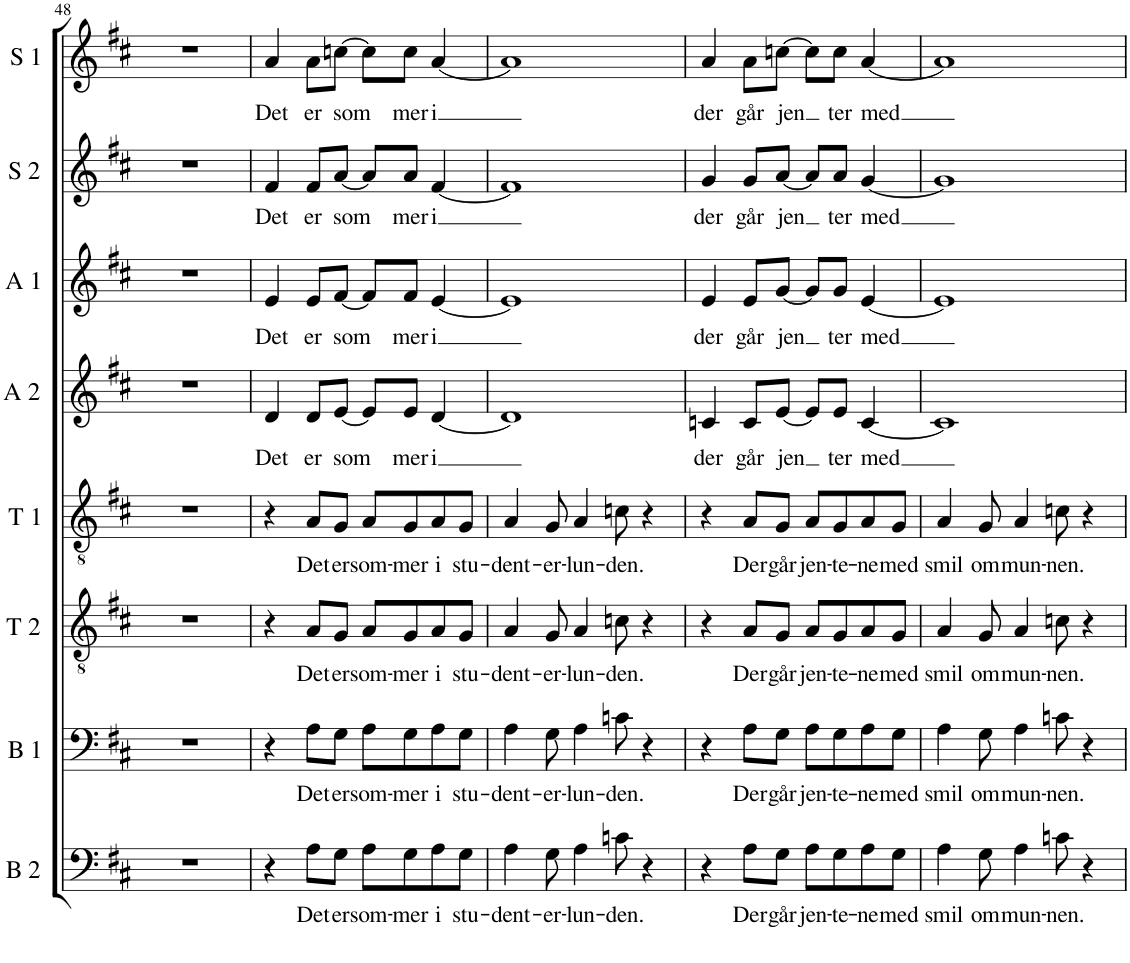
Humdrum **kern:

**kern	**text	**kern	**text	**kern	**text	**kern	**text	**kern	**text	**kern	**text	**kern	**text	**kern	**text
*part8	*part8	*part7	*part7	*part6	*part6	*part5	*part5	*part4	*part4	*part3	*part3	*part2	*part2	*part1	*part1
*staff8	*staff8	*staff7	*staff7	*staff6	*staff6	*staff5	*staff5	*staff4	*staff4	*staff3	*staff3	*staff2	*staff2	*staff1	*staff1
*I"Bass 2	*	*I"Bass 1	*	*I"Tenor 2	*	*I"Tenor 1	*	*I"Alt 2	*	*I"Alt 1	*	*I"Sopran 2	*	*I"Sopran 1	*
*I'B 2	*	*I'B 1	*	*I'T 2	*	*I'T 1	*	*I'A 2	*	*I'A 1	*	*I'S 2	*	*I'S 1	*
!!LO:PB:g=z
*clefF4	*	*clefF4	*	*clefGv2	*	*clefGv2	*	*clefG2	*	*clefG2	*	*clefG2	*	*clefG2	*
*k[f#c#]	*	*k[f#c#]	*	*k[f#c#]	*	*k[f#c#]	*	*k[f#c#]	*	*k[f#c#]	*	*k[f#c#]	*	*k[f#c#]	*
*M4/4	*	*M4/4	*	*M4/4	*	*M4/4	*	*M4/4	*	*M4/4	*	*M4/4	*	*M4/4	*
=48	=48	=48	=48	=48	=48	=48	=48	=48	=48	=48	=48	=48	=48	=48	=48
1r	.	1r	.	1r	.	1r	.	1r	.	1r	.	1r	.	1r	.
=49	=49	=49	=49	=49	=49	=49	=49	=49	=49	=49	=49	=49	=49	=49	=49
!	!	!	!	!	!	!	!	!	!LO:LY:b	!	!LO:LY:b	!	!LO:LY:b	!	!LO:LY:b
4r	.	4r	.	4r	.	4r	.	4d/	Det	4e/	Det	4f#/	Det	4a/	Det
!	!LO:LY:b	!	!LO:LY:b	!	!LO:LY:b	!	!LO:LY:b	!	!LO:LY:b	!	!LO:LY:b	!	!LO:LY:b	!	!LO:LY:b
8A\L	Det	8A\L	Det	8A/L	Det	8A/L	Det	8d/L	er	8e/L	er	8f#/L	er	8a\L	er
!	!LO:LY:b	!	!LO:LY:b	!	!LO:LY:b	!	!LO:LY:b	!	!LO:LY:b	!	!LO:LY:b	!	!LO:LY:b	!	!LO:LY:b
8G\J	er	8G\J	er	8G/J	er	8G/J	er	[8e/J	som	[8f#/J	som	[8a/J	som	[8ccn\J	som
!	!LO:LY:b	!	!LO:LY:b	!	!LO:LY:b	!	!LO:LY:b	!	!	!	!	!	!	!	!
8A\L	som-	8A\L	som-	8A/L	som-	8A/L	som-	8e/L]	.	8f#/L]	.	8a/L]	.	8cc\L]	.
!	!LO:LY:b	!	!LO:LY:b	!	!LO:LY:b	!	!LO:LY:b	!	!LO:LY:b	!	!LO:LY:b	!	!LO:LY:b	!	!LO:LY:b
8G\	-mer	8G\	-mer	8G/	-mer	8G/	-mer	8e/J	mer	8f#/J	mer	8a/J	mer	8cc\J	mer
!	!LO:LY:b	!	!LO:LY:b	!	!LO:LY:b	!	!LO:LY:b	!	!LO:LY:b	!	!LO:LY:b	!	!LO:LY:b	!	!LO:LY:b
8A\	i	8A\	i	8A/	i	8A/	i	[4d/	i	[4e/	i	[4f#/	i	[4a/	i
!	!LO:LY:b	!	!LO:LY:b	!	!LO:LY:b	!	!LO:LY:b	!	!	!	!	!	!	!	!
8G\J	stu-	8G\J	stu-	8G/J	stu-	8G/J	stu-	.	.	.	.	.	.	.	.
=50	=50	=50	=50	=50	=50	=50	=50	=50	=50	=50	=50	=50	=50	=50	=50
!	!LO:LY:b	!	!LO:LY:b	!	!LO:LY:b	!	!LO:LY:b	!	!	!	!	!	!	!	!
4A\	-dent-	4A\	-dent-	4A/	-dent-	4A/	-dent-	1d]	.	1e]	.	1f#]	.	1a]	.
!	!LO:LY:b	!	!LO:LY:b	!	!LO:LY:b	!	!LO:LY:b	!	!	!	!	!	!	!	!
8G\	-er-	8G\	-er-	8G/	-er-	8G/	-er-	.	.	.	.	.	.	.	.
!	!LO:LY:b	!	!LO:LY:b	!	!LO:LY:b	!	!LO:LY:b	!	!	!	!	!	!	!	!
4A\	-lun-	4A\	-lun-	4A/	-lun-	4A/	-lun-	.	.	.	.	.	.	.	.
!	!LO:LY:b	!	!LO:LY:b	!	!LO:LY:b	!	!LO:LY:b	!	!	!	!	!	!	!	!
8cn\	-den.	8cn\	-den.	8cn\	-den.	8cn\	-den.	.	.	.	.	.	.	.	.
4r	.	4r	.	4r	.	4r	.	.	.	.	.	.	.	.	.
=51	=51	=51	=51	=51	=51	=51	=51	=51	=51	=51	=51	=51	=51	=51	=51
!	!	!	!	!	!	!	!	!	!LO:LY:b	!	!LO:LY:b	!	!LO:LY:b	!	!LO:LY:b
4r	.	4r	.	4r	.	4r	.	4cn/	der	4e/	der	4g/	der	4a/	der
!	!LO:LY:b	!	!LO:LY:b	!	!LO:LY:b	!	!LO:LY:b	!	!LO:LY:b	!	!LO:LY:b	!	!LO:LY:b	!	!LO:LY:b
8A\L	Der	8A\L	Der	8A/L	Der	8A/L	Der	8c/L	går	8e/L	går	8g/L	går	8a\L	går
!	!LO:LY:b	!	!LO:LY:b	!	!LO:LY:b	!	!LO:LY:b	!	!LO:LY:b	!	!LO:LY:b	!	!LO:LY:b	!	!LO:LY:b
8G\J	går	8G\J	går	8G/J	går	8G/J	går	[8e/J	jen	[8g/J	jen	[8a/J	jen	[8ccn\J	jen
!	!LO:LY:b	!	!LO:LY:b	!	!LO:LY:b	!	!LO:LY:b	!	!	!	!	!	!	!	!
8A\L	jen-	8A\L	jen-	8A/L	jen-	8A/L	jen-	8e/L]	.	8g/L]	.	8a/L]	.	8cc\L]	.
!	!LO:LY:b	!	!LO:LY:b	!	!LO:LY:b	!	!LO:LY:b	!	!LO:LY:b	!	!LO:LY:b	!	!LO:LY:b	!	!LO:LY:b
8G\	-te-	8G\	-te-	8G/	-te-	8G/	-te-	8e/J	ter	8g/J	ter	8a/J	ter	8cc\J	ter
!	!LO:LY:b	!	!LO:LY:b	!	!LO:LY:b	!	!LO:LY:b	!	!LO:LY:b	!	!LO:LY:b	!	!LO:LY:b	!	!LO:LY:b
8A\	-ne	8A\	-ne	8A/	-ne	8A/	-ne	[4c/	med	[4e/	med	[4g/	med	[4a/	med
!	!LO:LY:b	!	!LO:LY:b	!	!LO:LY:b	!	!LO:LY:b	!	!	!	!	!	!	!	!
8G\J	med	8G\J	med	8G/J	med	8G/J	med	.	.	.	.	.	.	.	.
=52	=52	=52	=52	=52	=52	=52	=52	=52	=52	=52	=52	=52	=52	=52	=52
!	!LO:LY:b	!	!LO:LY:b	!	!LO:LY:b	!	!LO:LY:b	!	!	!	!	!	!	!	!
4A\	smil	4A\	smil	4A/	smil	4A/	smil	1c]	.	1e]	.	1g]	.	1a]	.
!	!LO:LY:b	!	!LO:LY:b	!	!LO:LY:b	!	!LO:LY:b	!	!	!	!	!	!	!	!
8G\	om	8G\	om	8G/	om	8G/	om	.	.	.	.	.	.	.	.
!	!LO:LY:b	!	!LO:LY:b	!	!LO:LY:b	!	!LO:LY:b	!	!	!	!	!	!	!	!
4A\	mun-	4A\	mun-	4A/	mun-	4A/	mun-	.	.	.	.	.	.	.	.
!	!LO:LY:b	!	!LO:LY:b	!	!LO:LY:b	!	!LO:LY:b	!	!	!	!	!	!	!	!
8cn\	-nen.	8cn\	-nen.	8cn\	-nen.	8cn\	-nen.	.	.	.	.	.	.	.	.
4r	.	4r	.	4r	.	4r	.	.	.	.	.	.	.	.	.
=	=	=	=	=	=	=	=	=	=	=	=	=	=	=	=
*-	*-	*-	*-	*-	*-	*-	*-	*-	*-	*-	*-	*-	*-	*-	*-
